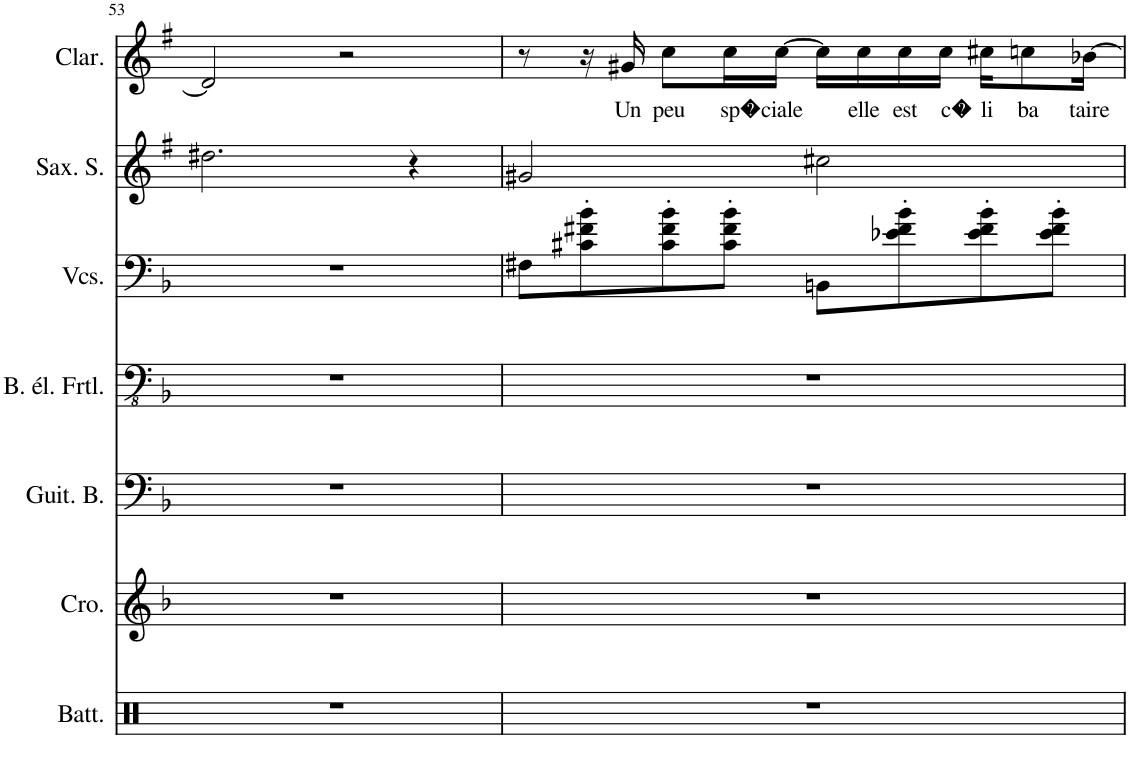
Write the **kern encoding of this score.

**kern	**kern	**kern	**kern	**kern	**kern	**kern	**text
*part7	*part6	*part5	*part4	*part3	*part2	*part1	*part1
*staff7	*staff6	*staff5	*staff4	*staff3	*staff2	*staff1	*staff1
*I"Batterie	*I"Crotales	*I"Guitare Basse	*I"Basse électrique fretless	*I"Violoncelles	*I"Saxophone Soprano	*I"Clarinette	*
*I'Batt.	*I'Cro.	*I'Guit. B.	*I'B. él. Frtl.	*I'Vcs.	*I'Sax. S.	*I'Clar.	*
!!LO:PB:g=z
*clefX	*clefG2	*clefF4	*clefFv4	*clefF4	*clefG2	*clefG2	*
*	*Trd-14c-24	*Trd7c12	*	*	*Trd1c2	*Trd1c2	*
*k[]	*k[b-]	*k[b-]	*k[b-]	*k[b-]	*k[f#]	*k[f#]	*
*M4/4	*M4/4	*M4/4	*M4/4	*M4/4	*M4/4	*M4/4	*
=53	=53	=53	=53	=53	=53	=53	=53
1r	1r	1r	1r	1r	2.dd#X\	2d#/]	.
.	.	.	.	.	.	2r	.
.	.	.	.	.	4r	.	.
=54	=54	=54	=54	=54	=54	=54	=54
1r	1r	1r	1r	8F#X\L	2g#X/	8r	.
.	.	.	.	8c#X\' 8f#X\' 8b-\'	.	16r	.
!	!	!	!	!	!	!	!LO:LY:b
.	.	.	.	.	.	16g#X/	Un
!	!	!	!	!	!	!	!LO:LY:b
.	.	.	.	8c#\' 8f#\' 8b-\'	.	8cc\L	peu
!	!	!	!	!	!	!	!LO:LY:b
.	.	.	.	8c#\' 8f#\' 8b-\'J	.	16cc\L	sp�
!	!	!	!	!	!	!	!LO:LY:b
.	.	.	.	.	.	[16cc\JJ	ciale
.	.	.	.	8BBn\L	2cc#X\	16cc\LL]	.
!	!	!	!	!	!	!	!LO:LY:b
.	.	.	.	.	.	16cc\	elle
!	!	!	!	!	!	!	!LO:LY:b
.	.	.	.	8e-X\' 8f#\' 8b-\'	.	16cc\	est
!	!	!	!	!	!	!	!LO:LY:b
.	.	.	.	.	.	16cc\JJ	c�
!	!	!	!	!	!	!	!LO:LY:b
.	.	.	.	8e-\' 8f#\' 8b-\'	.	16cc#X\KL	li
!	!	!	!	!	!	!	!LO:LY:b
.	.	.	.	.	.	8ccn\	ba
.	.	.	.	8e-\' 8f#\' 8b-\'J	.	.	.
!	!	!	!	!	!	!	!LO:LY:b
.	.	.	.	.	.	[16b-X\Jk	taire
=	=	=	=	=	=	=	=
*-	*-	*-	*-	*-	*-	*-	*-
